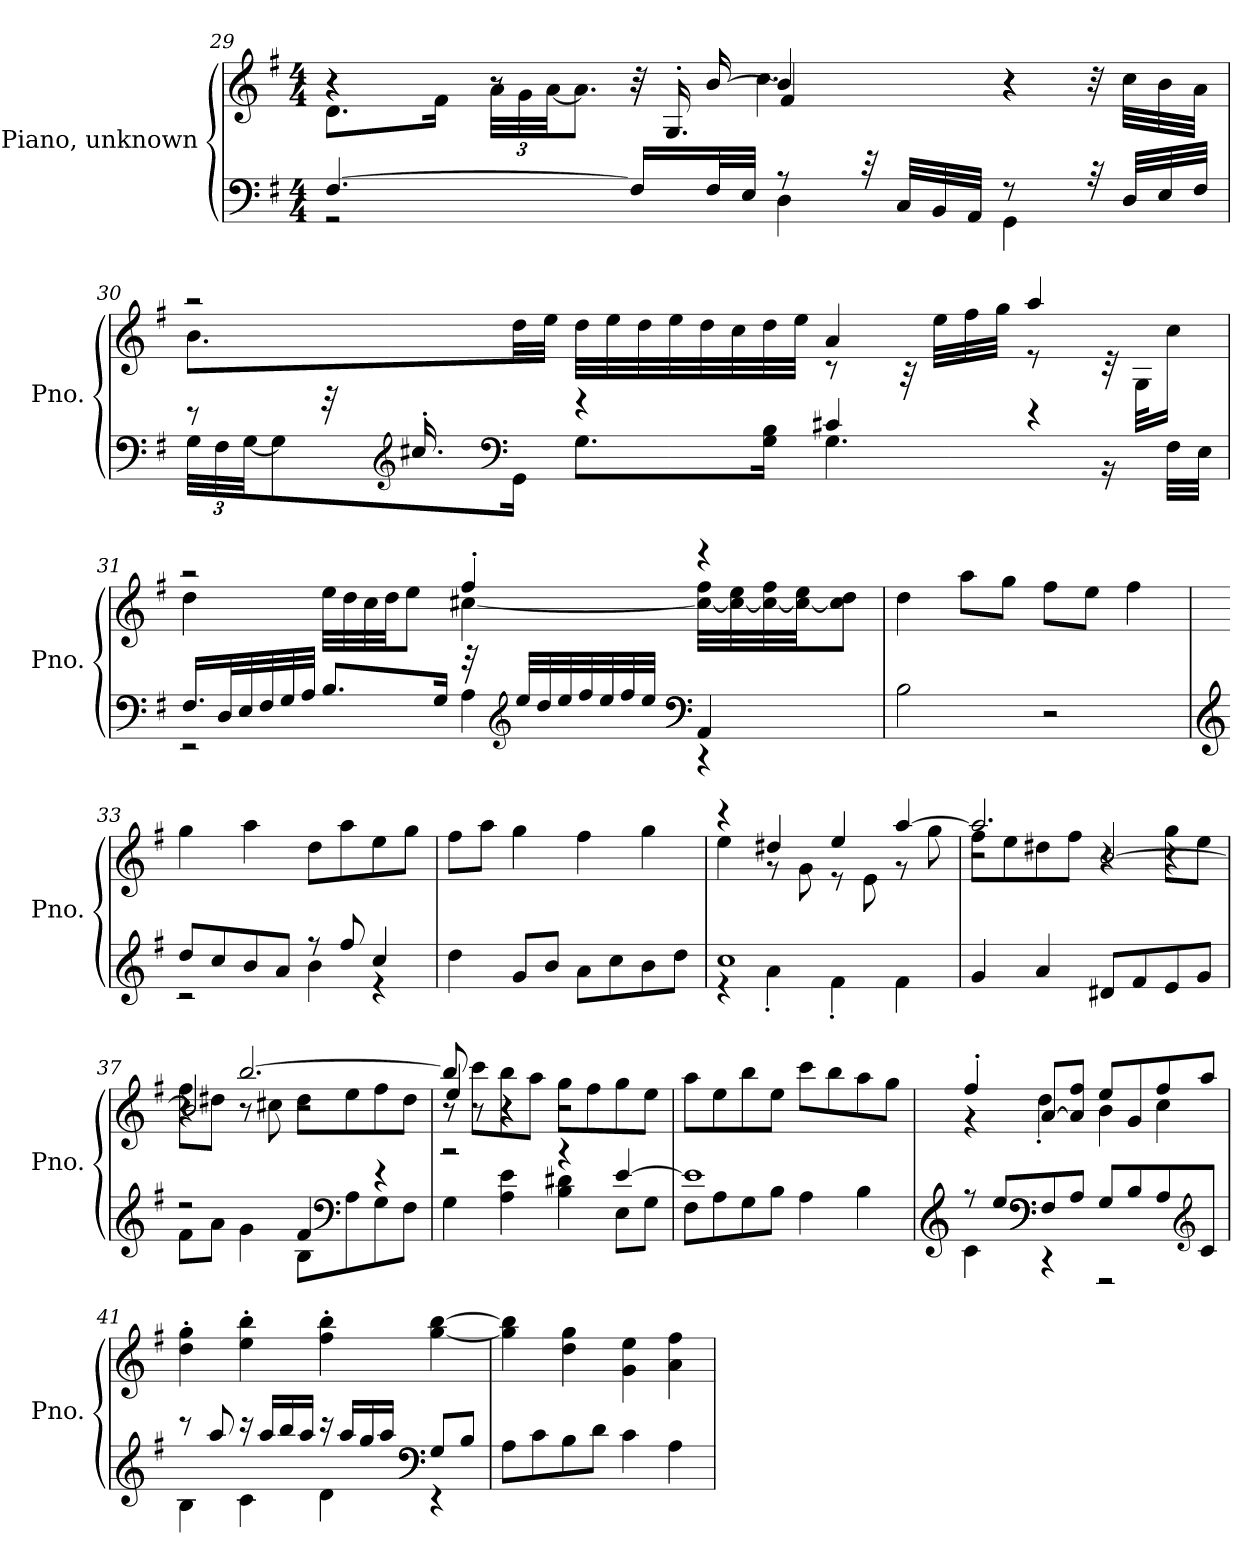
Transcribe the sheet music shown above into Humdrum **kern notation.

**kern	**kern
*part1	*part1
*staff2	*staff1
*I"Piano, unknown	*
*I'Pno.	*
!!LO:LB:g=z
*clefF4	*clefG2
*k[f#]	*k[f#]
*M4/4	*M4/4
=29	=29
*^	*^
*	*	*	*^
[4.F#/	2r	4r	8.d\L	4r
.	.	.	16f#\Jk	.
*	*	*	*Xbrackettup	*
.	.	8r	48a\LLL	8r
.	.	.	48g\	.
.	.	.	[48a\JJ	.
.	.	.	8.a\J]	.
16F#/LL]	.	16r	.	32r
.	.	.	.	16.G'/
32F#/L	.	[16b/	.	.
32E/JJJ	.	.	.	.
8r	4D\	4b/]	4.cc\	4f#/
32r	.	.	.	.
32C/LLL	.	.	.	.
32BB/	.	.	.	.
32AA/JJJ	.	.	.	.
8r	4GG\	4r	.	4r
32r	.	.	32r	.
32D/LLL	.	.	32cc\LLL	.
32E/	.	.	32b\	.
32F#/JJJ	.	.	32a\JJJ	.
*	*	*v	*v	*v
!!LO:PB:g=z
=30	=30	=30
*	*Xbrackettup	*
*	*	*^
8r	48G\LLL	2r	8.b\L
.	48F#\	.	.
.	[48G\JJ	.	.
.	8G\]	.	.
32r	.	.	.
*clefG2	*	*	*
16.cc#X'/	.	.	.
*clefF4	*	*	*
.	16GG\Jk	.	32dd\LL
.	.	.	32ee\JJJ
4r	8.G\L	.	32dd\LLL
.	.	.	32ee\
.	.	.	32dd\
.	.	.	32ee\
.	.	.	32dd\
.	.	.	32cc\
.	16G\ 16B\Jk	.	32dd\
.	.	.	32ee\JJJ
4c#X/	4.G\	4a/	8r
.	.	.	32r
.	.	.	32ee\LLL
.	.	.	32ff#\
.	.	.	32gg\JJJ
4r	.	4aa/	8r
.	16r	.	32r
.	.	.	32G\KLL
.	32F#\LLL	.	16cc\JJ
.	32E\JJJ	.	.
!!LO:LB:g=z	!!
=31	=31	=31	=31
16.F#/LL	2r	2r	4dd\
32D/L	.	.	.
32E/	.	.	.
32F#/	.	.	.
32G/	.	.	.
32A/JJJ	.	.	.
8.B/L	.	.	32ee\LLL
.	.	.	32dd\
.	.	.	32cc\
.	.	.	32dd\JJ
.	.	.	8ee\J
16G/Jk	.	.	.
32r	4A\	4ff#'/	[4cc#X\
*clefG2	*	*	*
32ee/LLL	.	.	.
32dd/	.	.	.
32ee/	.	.	.
32ff#/	.	.	.
32ee/	.	.	.
32ff#/	.	.	.
32ee/JJJ	.	.	.
*clefF4	*	*	*
4AA/	4r	4r	32cc#\_ 32ff#\LLL
.	.	.	32cc#\_ 32ee\
.	.	.	32cc#\_ 32ff#\
.	.	.	32cc#\_ 32ee\JJ
.	.	.	8cc#\] 8dd\J
*v	*v	*	*
*	*v	*v
=32	=32
2B\	4dd\
.	8aa\L
.	8gg\J
2r	8ff#\L
.	8ee\J
.	4ff#\
!!LO:LB:g=z
=33	=33
*clefG2	*
*^	*
8dd/L	2r	4gg\
8cc/	.	.
8b/	.	4aa\
8a/J	.	.
8r	4b\	8dd\L
8ff#/	.	8aa\
4cc/	4r	8ee\
.	.	8gg\J
*v	*v	*
=34	=34
4dd\	8ff#\L
.	8aa\J
8g/L	4gg\
8b/J	.
8a\L	4ff#\
8cc\	.
8b\	4gg\
8dd\J	.
=35	=35
*^	*^
1cc	4r	4r	4ee\
.	4a'\	4dd#X/	8r
.	.	.	8g\
.	4f#'\	4ee/	8r
.	.	.	8e\
.	4f#\	[4aa/	8r
.	.	.	8gg\
*v	*v	*	*
=36	=36	=36
*	*	*^
4g/	2.aa/]	8ff#\L	2r
.	.	8ee\	.
4a/	.	8dd#X\	.
.	.	8ff#\J	.
8d#X/L	.	4r	[2b/
8f#/	.	.	.
8e/	4r	8gg\L	.
8g/J	.	8ee\J	.
!!LO:LB:g=z	!!	!!
=37	=37	=37	=37
*^	*	*	*
2r	8f#\L	4r	8ff#\L	2b/]
.	8a\J	.	8dd#X\J	.
.	4g\	[2.bb/	8r	.
.	.	.	8cc#X\	.
4f#/	8B\L	.	8dd#\L	2r
*clefF4	*	*	*	*
.	8A\	.	8ee\	.
4r	8G\	.	8ff#\	.
.	8F#\J	.	8dd#\J	.
=38	=38	=38	=38	=38
2r	4G\	8bb/]	8r	4ee/
.	.	8r	8ccc\L	.
.	4A\ 4e\	4r	8bb\	4r
.	.	.	8aa\J	.
4r	4B\ 4d#X\	2r	8gg\L	2r
.	.	.	8ff#\	.
[4e/	8E\L	.	8gg\	.
.	8G\J	.	8ee\J	.
*	*	*v	*v	*v
=39	=39	=39
1e]	8F#\L	8aa\L
.	8A\	8ee\
.	8G\	8bb\
.	8B\J	8ee\J
.	4A\	8ccc\L
.	.	8bb\
.	4B\	8aa\
.	.	8gg\J
!!LO:LB:g=z
=40	=40	=40
*clefG2	*	*
*	*	*^
8r	4c\	4ff#'/	4r
8ee/L	.	.	.
*clefF4	*	*	*
8F#/	4r	[8a/L	4dd'\
8A/J	.	8a/] 8ff#/J	.
8G/L	2r	8ee/L	4b\
8B/	.	8g/	.
8A/	.	8ff#/	4cc\
*clefG2	*	*	*
8c/J	.	8aa/J	.
*	*	*v	*v
=41	=41	=41
8r	4B\	4dd\' 4gg\'
8aa/	.	.
16r	4c\	4ee\' 4bb\'
16aa/LL	.	.
16bb/	.	.
16aa/JJ	.	.
16r	4d\	4ff#\' 4bb\'
16aa/LL	.	.
16gg/	.	.
16aa/JJ	.	.
*clefF4	*	*
8G/L	4r	[4gg\ [4bb\
8B/J	.	.
*v	*v	*
=42	=42
8A\L	4gg\] 4bb\]
8c\	.
8B\	4dd\ 4gg\
8d\J	.
4c\	4g\ 4ee\
4A\	4a\ 4ff#\
=	=
*-	*-
